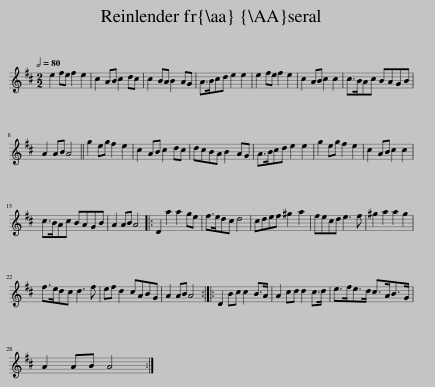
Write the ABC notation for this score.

X:1
L:1/8
Q:1/2=80
M:2/2
I:linebreak $
K:D
V:1 treble
V:1
 e2 fe f2 e2 | c2 AB c2 dc | c2 BA B2 AG | A>Bcd e2 e2 | e2 fe f2 e2 | %5
 c2 AB c2 c2 | c>BAc BAGB |$ A2 AB A4 || g2 eg f2 e2 | c2 AB c2 dc | %10
 dcBA B2 AG | A>Bcd e2 e2 | g2 eg f2 e2 | c2 AB c2 c2 |$ c>BAc BAGB | %15
 A2 AB A4 |: D2 a2 a2 ge | f>edc d4 | cdef ^g2 a2 | fecd e3 f | %20
 ^g2 a2 a2 g2 |$ f>edc d3 f | ef d2 cABG | A2 AB A4 :: D2 Bc c2 B>A | %25
 A2 cd d2 c>d | e>fe>d c>AB>G |$ A2 AB A4 :| %28
